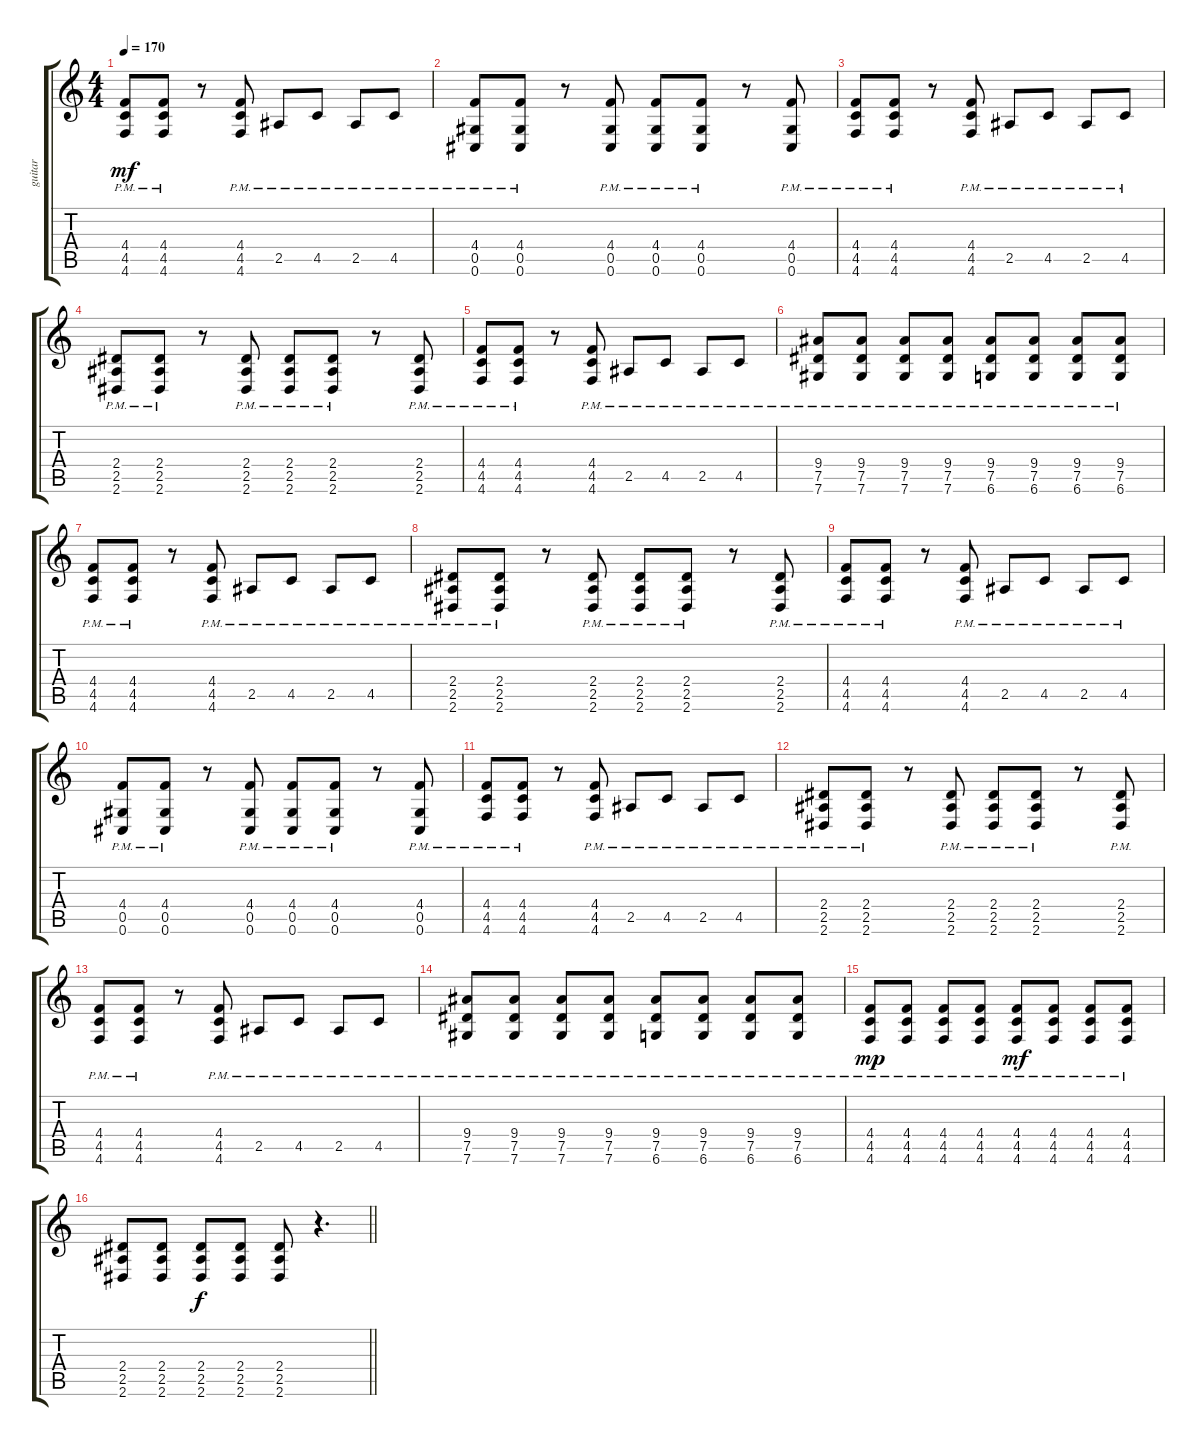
\track ("guitar" "guitar") {instrument acousticguitarsteel}
\staff {score tabs}
\tuning (Eb4 Bb3 Gb3 Db3 Ab2 Db2) {hide}
\ts (4 4)
\tempo 170
\clef g2
\ks c
(4.4 4.5{pm} 4.6{pm}).8{dy mf} (4.4 4.5{pm} 4.6{pm}).8 r.8 (4.4 4.5{pm} 4.6{pm}).8 2.5{pm}.8 4.5{pm}.8 2.5{pm}.8 4.5{pm}.8 |
(4.4{pm} 0.5{pm} 0.6{pm}).8 (4.4{pm} 0.5{pm} 0.6{pm}).8 r.8 (4.4{pm} 0.5{pm} 0.6{pm}).8 (4.4{pm} 0.5{pm} 0.6{pm}).8 (4.4{pm} 0.5{pm} 0.6{pm}).8 r.8 (4.4{pm} 0.5{pm} 0.6{pm}).8 |
(4.4 4.5{pm} 4.6{pm}).8 (4.4 4.5{pm} 4.6{pm}).8 r.8 (4.4 4.5{pm} 4.6{pm}).8 2.5{pm}.8 4.5{pm}.8 2.5{pm}.8 4.5{pm}.8 |
(2.4 2.5{pm} 2.6{pm}).8 (2.4 2.5{pm} 2.6{pm}).8 r.8 (2.4 2.5{pm} 2.6{pm}).8 (2.4 2.5{pm} 2.6{pm}).8 (2.4 2.5{pm} 2.6{pm}).8 r.8 (2.4 2.5{pm} 2.6{pm}).8 |
(4.4 4.5{pm} 4.6{pm}).8 (4.4 4.5{pm} 4.6{pm}).8 r.8 (4.4 4.5{pm} 4.6{pm}).8 2.5{pm}.8 4.5{pm}.8 2.5{pm}.8 4.5{pm}.8 |
(9.4{pm} 7.5{pm} 7.6{pm}).8 (9.4{pm} 7.5{pm} 7.6{pm}).8 (9.4{pm} 7.5{pm} 7.6{pm}).8 (9.4{pm} 7.5{pm} 7.6{pm}).8 (9.4{pm} 7.5{pm} 6.6{pm}).8 (9.4{pm} 7.5{pm} 6.6{pm}).8 (9.4{pm} 7.5{pm} 6.6{pm}).8 (9.4{pm} 7.5{pm} 6.6{pm}).8 |
(4.4 4.5{pm} 4.6{pm}).8 (4.4 4.5{pm} 4.6{pm}).8 r.8 (4.4 4.5{pm} 4.6{pm}).8 2.5{pm}.8 4.5{pm}.8 2.5{pm}.8 4.5{pm}.8 |
(2.4 2.5{pm} 2.6{pm}).8 (2.4 2.5{pm} 2.6{pm}).8 r.8 (2.4 2.5{pm} 2.6{pm}).8 (2.4 2.5{pm} 2.6{pm}).8 (2.4 2.5{pm} 2.6{pm}).8 r.8 (2.4 2.5{pm} 2.6{pm}).8 |
(4.4 4.5{pm} 4.6{pm}).8 (4.4 4.5{pm} 4.6{pm}).8 r.8 (4.4 4.5{pm} 4.6{pm}).8 2.5{pm}.8 4.5{pm}.8 2.5{pm}.8 4.5{pm}.8 |
(4.4{pm} 0.5{pm} 0.6{pm}).8 (4.4{pm} 0.5{pm} 0.6{pm}).8 r.8 (4.4{pm} 0.5{pm} 0.6{pm}).8 (4.4{pm} 0.5{pm} 0.6{pm}).8 (4.4{pm} 0.5{pm} 0.6{pm}).8 r.8 (4.4{pm} 0.5{pm} 0.6{pm}).8 |
(4.4 4.5{pm} 4.6{pm}).8 (4.4 4.5{pm} 4.6{pm}).8 r.8 (4.4 4.5{pm} 4.6{pm}).8 2.5{pm}.8 4.5{pm}.8 2.5{pm}.8 4.5{pm}.8 |
(2.4 2.5{pm} 2.6{pm}).8 (2.4 2.5{pm} 2.6{pm}).8 r.8 (2.4 2.5{pm} 2.6{pm}).8 (2.4 2.5{pm} 2.6{pm}).8 (2.4 2.5{pm} 2.6{pm}).8 r.8 (2.4 2.5{pm} 2.6{pm}).8 |
(4.4 4.5{pm} 4.6{pm}).8 (4.4 4.5{pm} 4.6{pm}).8 r.8 (4.4 4.5{pm} 4.6{pm}).8 2.5{pm}.8 4.5{pm}.8 2.5{pm}.8 4.5{pm}.8 |
(9.4{pm} 7.5{pm} 7.6{pm}).8 (9.4{pm} 7.5{pm} 7.6{pm}).8 (9.4{pm} 7.5{pm} 7.6{pm}).8 (9.4{pm} 7.5{pm} 7.6{pm}).8 (9.4{pm} 7.5{pm} 6.6{pm}).8 (9.4{pm} 7.5{pm} 6.6{pm}).8 (9.4{pm} 7.5{pm} 6.6{pm}).8 (9.4{pm} 7.5{pm} 6.6{pm}).8 |
(4.4{pm} 4.5{pm} 4.6{pm}).8{dy mp} (4.4{pm} 4.5{pm} 4.6{pm}).8 (4.4{pm} 4.5{pm} 4.6{pm}).8 (4.4{pm} 4.5{pm} 4.6{pm}).8 (4.4{pm} 4.5{pm} 4.6{pm}).8{dy mf} (4.4{pm} 4.5{pm} 4.6{pm}).8 (4.4{pm} 4.5{pm} 4.6{pm}).8 (4.4{pm} 4.5{pm} 4.6{pm}).8 |
\barLineRight lightlight
(2.4 2.5 2.6).8 (2.4 2.5 2.6).8 (2.4 2.5 2.6).8{dy f} (2.4 2.5 2.6).8 (2.4 2.5 2.6).8 r.4{d}
